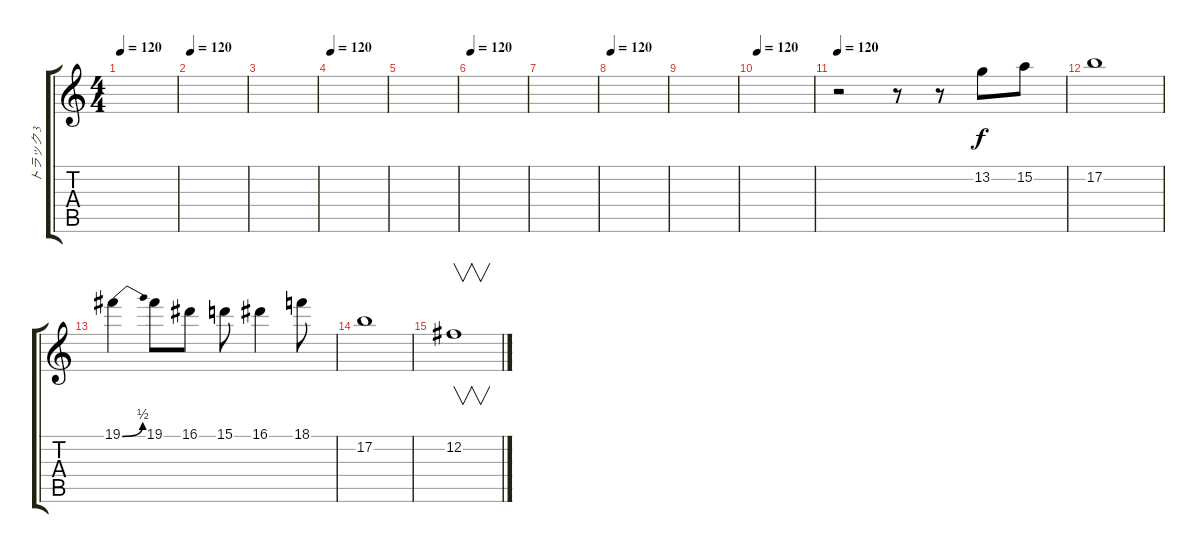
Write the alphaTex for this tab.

\track ("トラック 3" "トラック 3") {instrument distortionguitar}
\staff {score tabs}
\tuning (B3 Gb3 D3 A2 E2 B1) {hide}
\ts (4 4)
\tempo 120
\clef g2
\ks c
|
\tempo 120
|
|
\tempo 120
|
|
\tempo 120
|
|
\tempo 120
|
|
\tempo 120
|
\tempo 120
r.2 r.8 r.8 13.2.8 15.2.8 |
17.2.1 |
19.1{be (bend 0 0 60 2)}.4 19.1.8 16.1.8 15.1.8 16.1.4 18.1.8 |
17.2.1 |
12.2.1{v}
